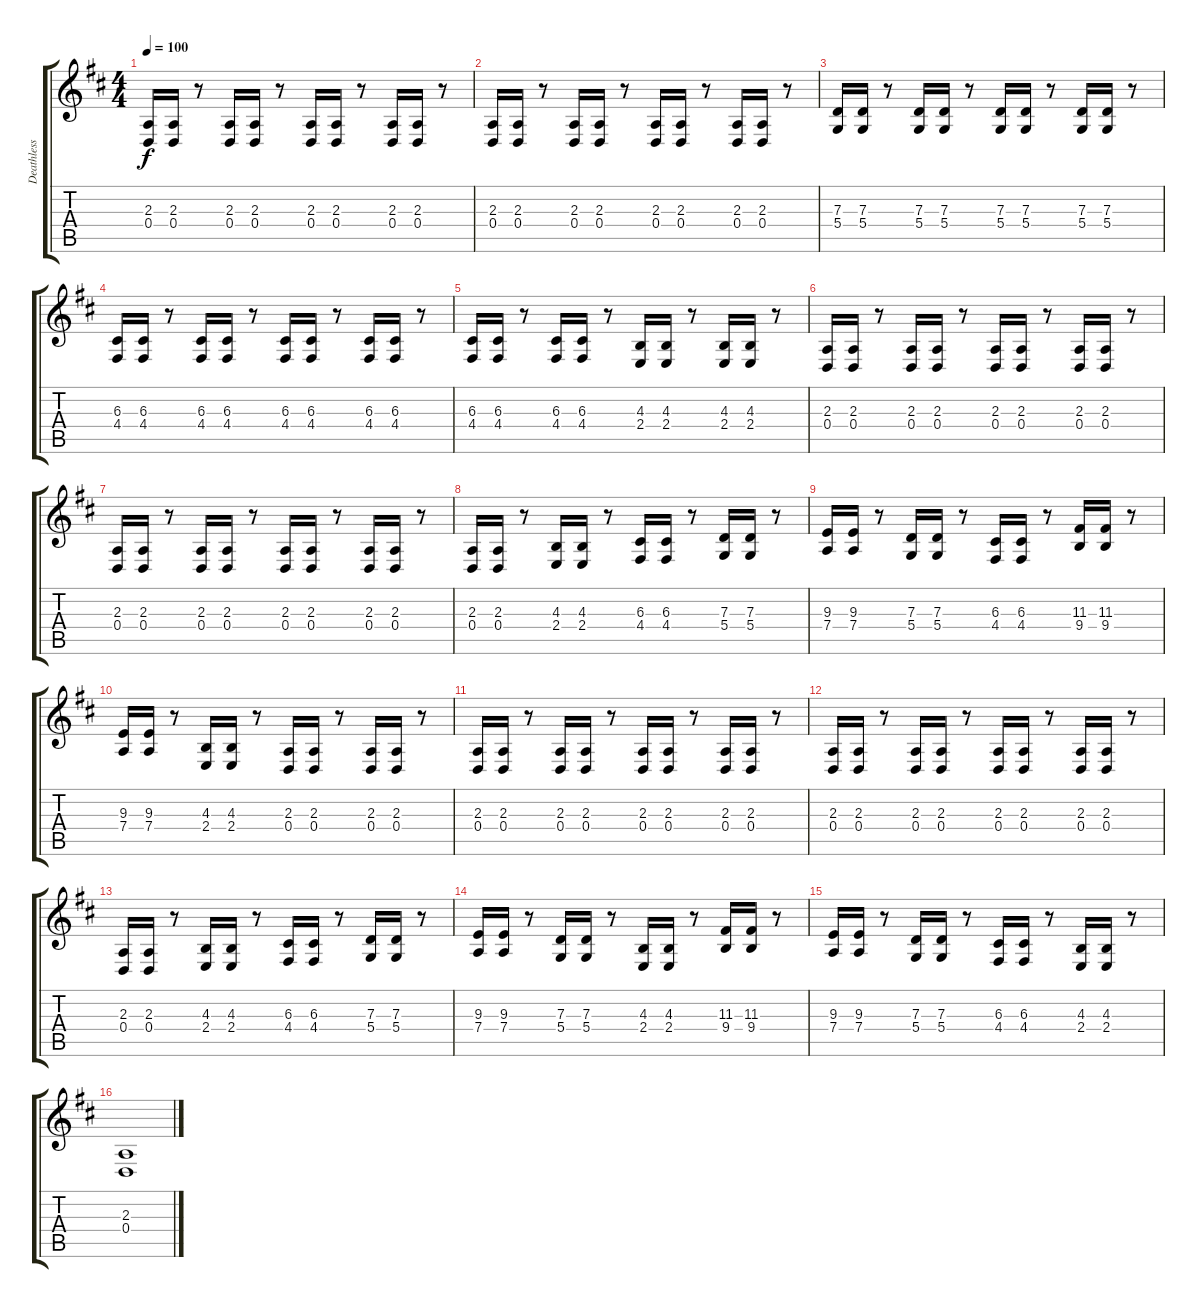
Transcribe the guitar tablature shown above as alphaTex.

\track ("Deathless Horsie (Keyboards - high)" "Deathless ") {instrument synthbrass1}
\staff {score tabs}
\tuning (E4 B3 G3 D3 A2 E2) {hide}
\ts (4 4)
\tempo 100
\clef g2
\ks d
(2.3 0.4).16{dy f} (2.3 0.4).16 r.8 (2.3 0.4).16 (2.3 0.4).16 r.8 (2.3 0.4).16 (2.3 0.4).16 r.8 (2.3 0.4).16 (2.3 0.4).16 r.8 |
(2.3 0.4).16 (2.3 0.4).16 r.8 (2.3 0.4).16 (2.3 0.4).16 r.8 (2.3 0.4).16 (2.3 0.4).16 r.8 (2.3 0.4).16 (2.3 0.4).16 r.8 |
(7.3 5.4).16 (7.3 5.4).16 r.8 (7.3 5.4).16 (7.3 5.4).16 r.8 (7.3 5.4).16 (7.3 5.4).16 r.8 (7.3 5.4).16 (7.3 5.4).16 r.8 |
(6.3 4.4).16 (6.3 4.4).16 r.8 (6.3 4.4).16 (6.3 4.4).16 r.8 (6.3 4.4).16 (6.3 4.4).16 r.8 (6.3 4.4).16 (6.3 4.4).16 r.8 |
(6.3 4.4).16 (6.3 4.4).16 r.8 (6.3 4.4).16 (6.3 4.4).16 r.8 (4.3 2.4).16 (4.3 2.4).16 r.8 (4.3 2.4).16 (4.3 2.4).16 r.8 |
(2.3 0.4).16 (2.3 0.4).16 r.8 (2.3 0.4).16 (2.3 0.4).16 r.8 (2.3 0.4).16 (2.3 0.4).16 r.8 (2.3 0.4).16 (2.3 0.4).16 r.8 |
(2.3 0.4).16 (2.3 0.4).16 r.8 (2.3 0.4).16 (2.3 0.4).16 r.8 (2.3 0.4).16 (2.3 0.4).16 r.8 (2.3 0.4).16 (2.3 0.4).16 r.8 |
(2.3 0.4).16 (2.3 0.4).16 r.8 (4.3 2.4).16 (4.3 2.4).16 r.8 (6.3 4.4).16 (6.3 4.4).16 r.8 (7.3 5.4).16 (7.3 5.4).16 r.8 |
(9.3 7.4).16 (9.3 7.4).16 r.8 (7.3 5.4).16 (7.3 5.4).16 r.8 (6.3 4.4).16 (6.3 4.4).16 r.8 (11.3 9.4).16 (11.3 9.4).16 r.8 |
(9.3 7.4).16 (9.3 7.4).16 r.8 (4.3 2.4).16 (4.3 2.4).16 r.8 (2.3 0.4).16 (2.3 0.4).16 r.8 (2.3 0.4).16 (2.3 0.4).16 r.8 |
(2.3 0.4).16 (2.3 0.4).16 r.8 (2.3 0.4).16 (2.3 0.4).16 r.8 (2.3 0.4).16 (2.3 0.4).16 r.8 (2.3 0.4).16 (2.3 0.4).16 r.8 |
(2.3 0.4).16 (2.3 0.4).16 r.8 (2.3 0.4).16 (2.3 0.4).16 r.8 (2.3 0.4).16 (2.3 0.4).16 r.8 (2.3 0.4).16 (2.3 0.4).16 r.8 |
(2.3 0.4).16 (2.3 0.4).16 r.8 (4.3 2.4).16 (4.3 2.4).16 r.8 (6.3 4.4).16 (6.3 4.4).16 r.8 (7.3 5.4).16 (7.3 5.4).16 r.8 |
(9.3 7.4).16 (9.3 7.4).16 r.8 (7.3 5.4).16 (7.3 5.4).16 r.8 (4.3 2.4).16 (4.3 2.4).16 r.8 (11.3 9.4).16 (11.3 9.4).16 r.8 |
(9.3 7.4).16 (9.3 7.4).16 r.8 (7.3 5.4).16 (7.3 5.4).16 r.8 (6.3 4.4).16 (6.3 4.4).16 r.8 (4.3 2.4).16 (4.3 2.4).16 r.8 |
(2.3 0.4).1
